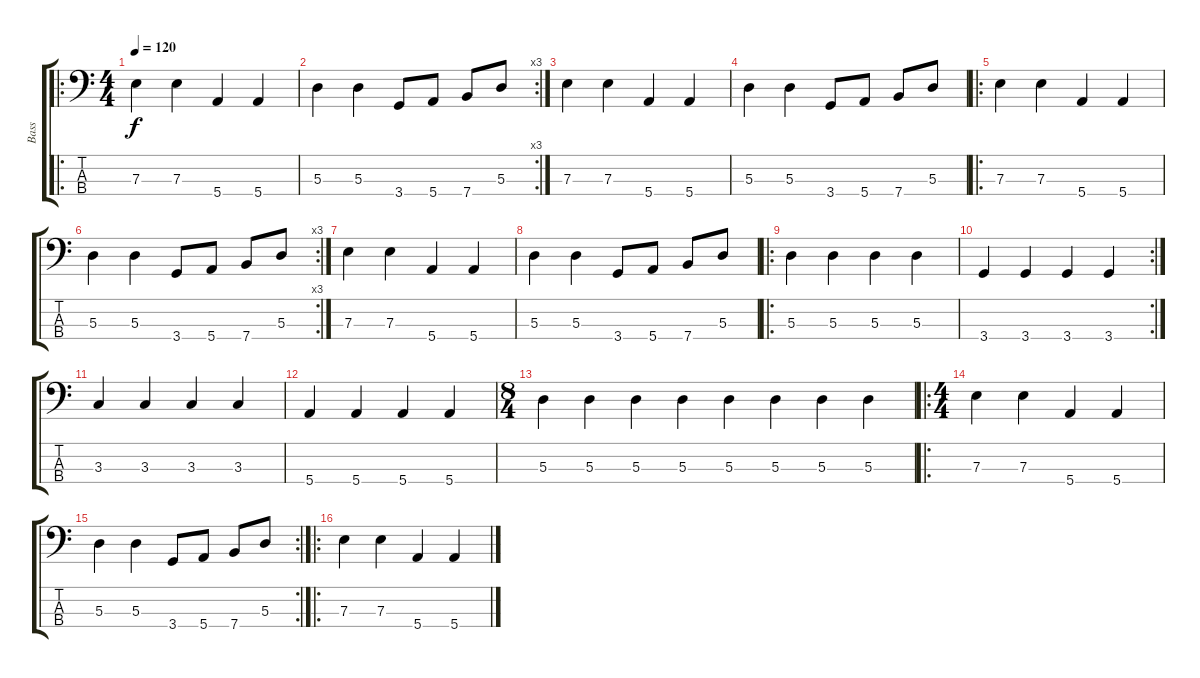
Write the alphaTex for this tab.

\track ("Bass" "Bass") {instrument electricbassfinger}
\staff {score tabs}
\tuning (G2 D2 A1 E1) {hide}
\ro
\ts (4 4)
\tempo 120
\clef f4
\ks c
7.3.4{dy f} 7.3.4 5.4.4 5.4.4 |
\rc 3
5.3.4 5.3.4 3.4.8 5.4.8 7.4.8 5.3.8 |
7.3.4 7.3.4 5.4.4 5.4.4 |
5.3.4 5.3.4 3.4.8 5.4.8 7.4.8 5.3.8 |
\ro
7.3.4 7.3.4 5.4.4 5.4.4 |
\rc 3
5.3.4 5.3.4 3.4.8 5.4.8 7.4.8 5.3.8 |
7.3.4 7.3.4 5.4.4 5.4.4 |
5.3.4 5.3.4 3.4.8 5.4.8 7.4.8 5.3.8 |
\ro
5.3.4 5.3.4 5.3.4 5.3.4 |
\rc 2
3.4.4 3.4.4 3.4.4 3.4.4 |
3.3.4 3.3.4 3.3.4 3.3.4 |
5.4.4 5.4.4 5.4.4 5.4.4 |
\ts (8 4)
5.3.4 5.3.4 5.3.4 5.3.4 5.3.4 5.3.4 5.3.4 5.3.4 |
\ro
\ts (4 4)
7.3.4 7.3.4 5.4.4 5.4.4 |
\rc 2
5.3.4 5.3.4 3.4.8 5.4.8 7.4.8 5.3.8 |
\ro
7.3.4 7.3.4 5.4.4 5.4.4
